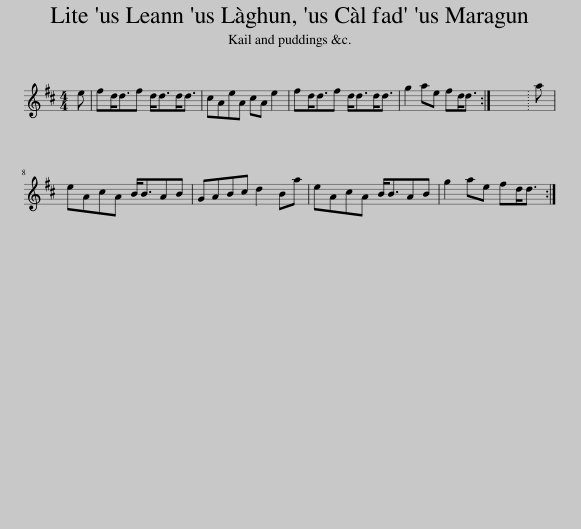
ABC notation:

X:1
L:1/8
M:4/4
I:linebreak $
K:D
V:1 treble
V:1
 e | fd<df d<dd<d | cAeA cA e2 | fd<df d<dd<d | g2 ae fd<d :| %5
 x8 | a |$ eAcA B<BAB | GABc d2 Ba | eAcA B<BAB | %10
 g2 ae fd<d :| %11
